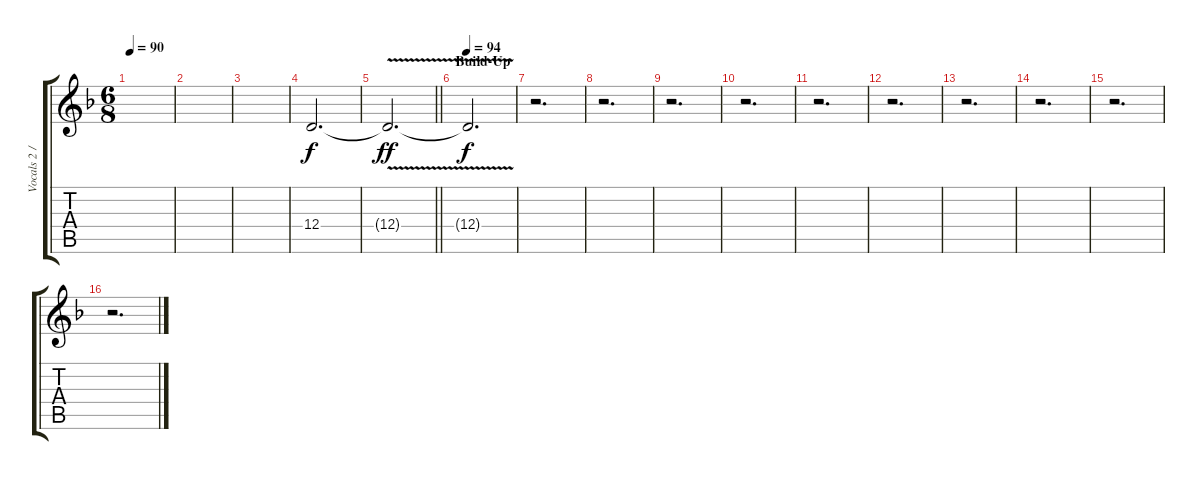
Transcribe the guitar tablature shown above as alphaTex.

\track ("Vocals 2 / Fills" "Vocals 2 /") {instrument oboe}
\staff {score tabs}
\tuning (E4 A3 F3 D3 A2 D2) {hide}
\ts (6 8)
\tempo 90
\clef g2
\ks dminor
|
|
|
12.4.2{d volume 6 instrument ocarina} |
\barLineRight lightlight
12.4{v t}.2{d dy ff} |
\section ("" "Build-Up")
\tempo 94
12.4{t}.2{d dy f volume 0} |
r.2{d} |
r.2{d} |
r.2{d} |
r.2{d} |
r.2{d} |
r.2{d} |
r.2{d} |
r.2{d} |
r.2{d} |
r.2{d}
